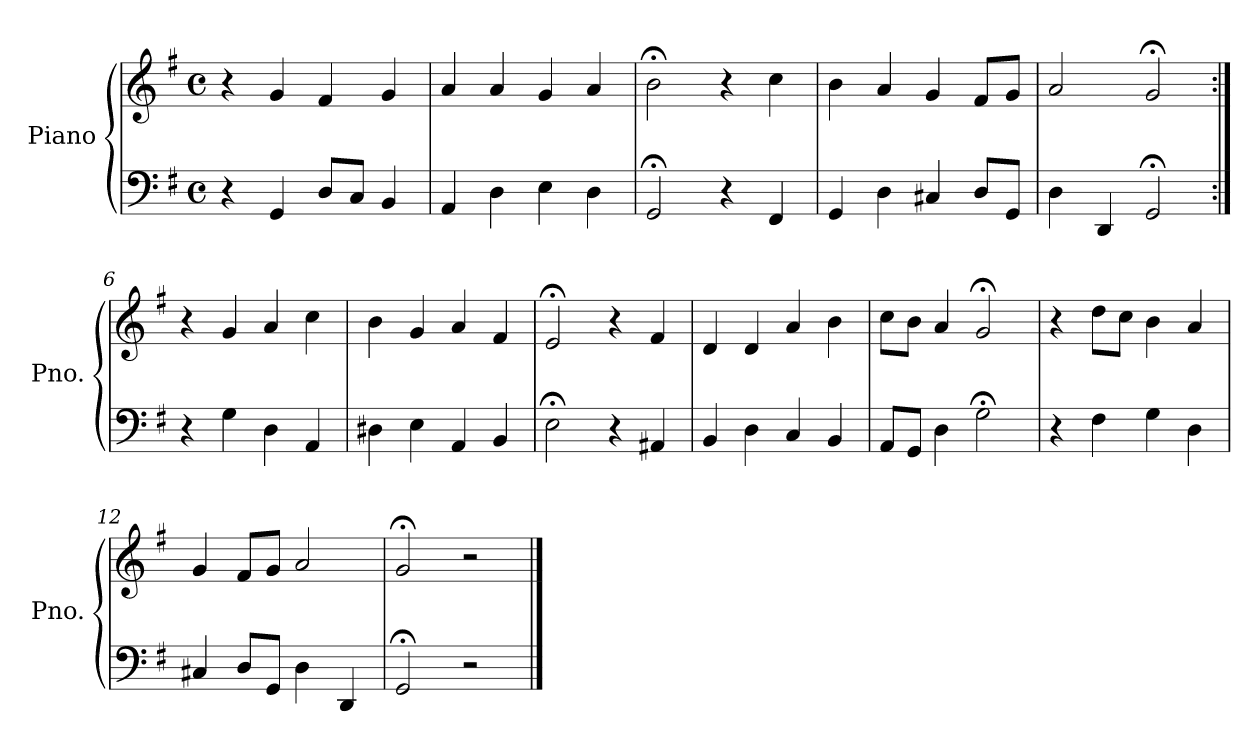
**kern	**kern
*part1	*part1
*staff2	*staff1
*I"Piano	*
*I'Pno.	*
*clefF4	*clefG2
*k[f#]	*k[f#]
*M4/4	*M4/4
*met(c)	*met(c)
=1	=1
4r	4r
4GG/	4g/
8D/L	4f#/
8C/J	.
4BB/	4g/
=2	=2
4AA/	4a/
4D\	4a/
4E\	4g/
4D\	4a/
=3	=3
2GG;</	2b;<\
4r	4r
4FF#/	4cc\
=4	=4
4GG/	4b\
4D\	4a/
4C#X/	4g/
8D/L	8f#/L
8GG/J	8g/J
=5	=5
4D\	2a/
4DD/	.
2GG;</	2g;</
=6:|!	=6:|!
4r	4r
4G\	4g/
4D\	4a/
4AA/	4cc\
=7	=7
4D#X\	4b\
4E\	4g/
4AA/	4a/
4BB/	4f#/
!!LO:LB:g=z
=8	=8
2E;<\	2e;</
4r	4r
4AA#X/	4f#/
=9	=9
4BB/	4d/
4D\	4d/
4C/	4a/
4BB/	4b\
=10	=10
8AA/L	8cc\L
8GG/J	8b\J
4D\	4a/
2G;<\	2g;</
=11	=11
4r	4r
4F#\	8dd\L
.	8cc\J
4G\	4b\
4D\	4a/
=12	=12
4C#X/	4g/
8D/L	8f#/L
8GG/J	8g/J
4D\	2a/
4DD/	.
=13	=13
2GG;</	2g;</
2r	2r
==	==
*-	*-
